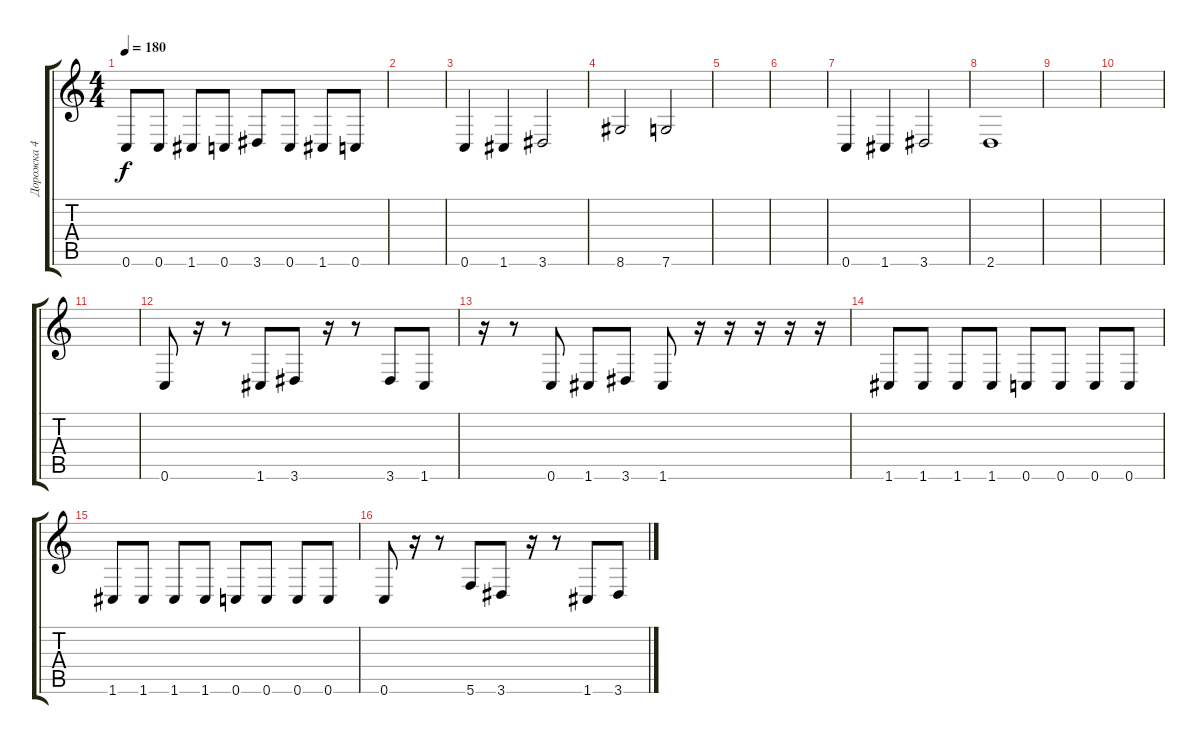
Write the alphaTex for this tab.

\track ("Дорожка 4" "Дорожка 4") {instrument electricbassfinger}
\staff {score tabs}
\tuning (E4 C4 G3 C3 G2 C2) {hide}
\ts (4 4)
\tempo 180
\clef g2
\ks c
0.6.8{dy f} 0.6.8 1.6.8 0.6.8 3.6.8 0.6.8 1.6.8 0.6.8 |
|
0.6.4 1.6.4 3.6.2 |
8.6.2 7.6.2 |
|
|
0.6.4 1.6.4 3.6.2 |
2.6.1 |
|
|
|
0.6.8 r.16 r.8 1.6.8 3.6.8 r.16 r.8 3.6.8 1.6.8 |
r.16 r.8 0.6.8 1.6.8 3.6.8 1.6.8 r.16 r.16 r.16 r.16 r.16 |
1.6.8 1.6.8 1.6.8 1.6.8 0.6.8 0.6.8 0.6.8 0.6.8 |
1.6.8 1.6.8 1.6.8 1.6.8 0.6.8 0.6.8 0.6.8 0.6.8 |
0.6.8 r.16 r.8 5.6.8 3.6.8 r.16 r.8 1.6.8 3.6.8
